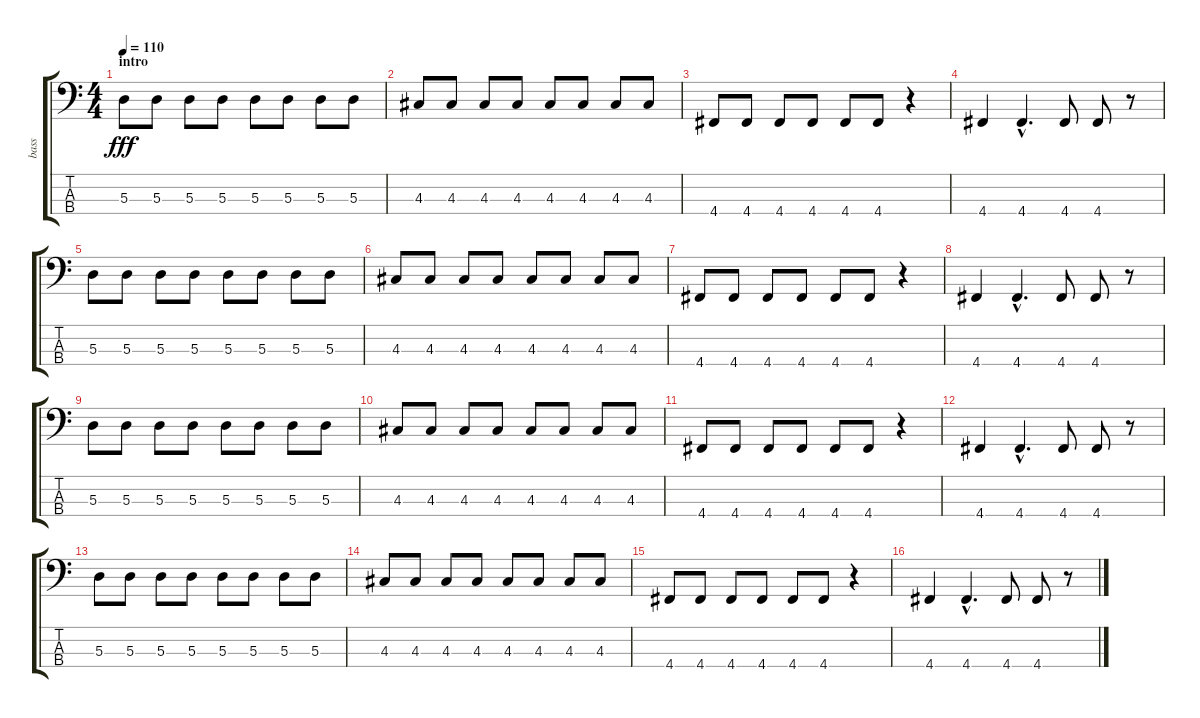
\track ("bass" "bass") {instrument electricbassfinger}
\staff {score tabs}
\tuning (G2 D2 A1 D1) {hide}
\ts (4 4)
\section ("" "intro")
\tempo 110
\clef f4
\ks c
5.3.8{dy fff instrument electricbassfinger} 5.3.8 5.3.8 5.3.8 5.3.8 5.3.8 5.3.8 5.3.8 |
4.3.8 4.3.8 4.3.8 4.3.8 4.3.8 4.3.8 4.3.8 4.3.8 |
4.4.8 4.4.8 4.4.8 4.4.8 4.4.8 4.4.8 r.4 |
4.4.4 4.4{hac}.4{d} 4.4.8 4.4.8 r.8 |
5.3.8 5.3.8 5.3.8 5.3.8 5.3.8 5.3.8 5.3.8 5.3.8 |
4.3.8 4.3.8 4.3.8 4.3.8 4.3.8 4.3.8 4.3.8 4.3.8 |
4.4.8 4.4.8 4.4.8 4.4.8 4.4.8 4.4.8 r.4 |
4.4.4 4.4{hac}.4{d} 4.4.8 4.4.8 r.8 |
5.3.8 5.3.8 5.3.8 5.3.8 5.3.8 5.3.8 5.3.8 5.3.8 |
4.3.8 4.3.8 4.3.8 4.3.8 4.3.8 4.3.8 4.3.8 4.3.8 |
4.4.8 4.4.8 4.4.8 4.4.8 4.4.8 4.4.8 r.4 |
4.4.4 4.4{hac}.4{d} 4.4.8 4.4.8 r.8 |
5.3.8 5.3.8 5.3.8 5.3.8 5.3.8 5.3.8 5.3.8 5.3.8 |
4.3.8 4.3.8 4.3.8 4.3.8 4.3.8 4.3.8 4.3.8 4.3.8 |
4.4.8 4.4.8 4.4.8 4.4.8 4.4.8 4.4.8 r.4 |
4.4.4 4.4{hac}.4{d} 4.4.8 4.4.8 r.8
